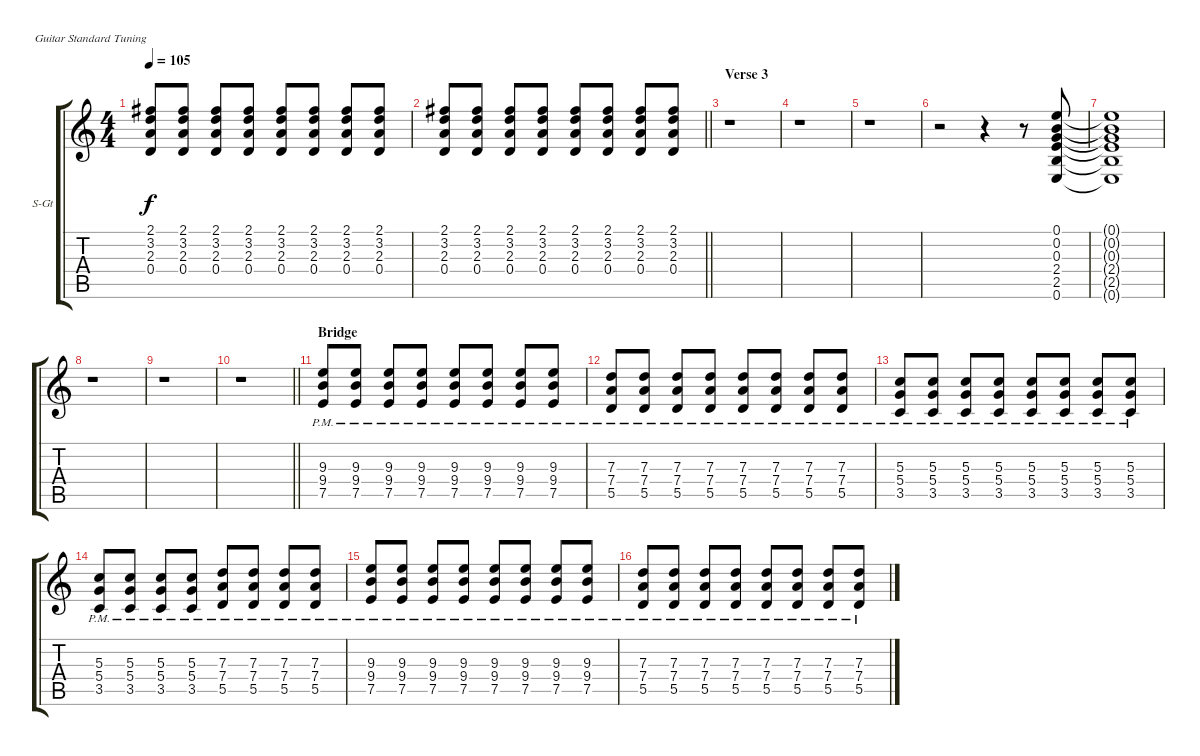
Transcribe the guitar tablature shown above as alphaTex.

\bracketExtendMode groupsimilarinstruments
\firstSystemTrackNameOrientation horizontal
\otherSystemsTrackNameOrientation horizontal
\track ("PM (Guitar)" "S-Gt") {instrument acousticguitarsteel}
\staff {score tabs}
\tuning (E4 B3 G3 D3 A2 E2)
\ts (4 4)
\tempo 105
\clef g2
\scale
0.333333
\ks c
(2.1 3.2 2.3 0.4).8{dy f} (2.1 3.2 2.3 0.4).8 (2.1 3.2 2.3 0.4).8 (2.1 3.2 2.3 0.4).8 (2.1 3.2 2.3 0.4).8 (2.1 3.2 2.3 0.4).8 (2.1 3.2 2.3 0.4).8 (2.1 3.2 2.3 0.4).8 |
\scale
0.333333
\barLineRight lightlight
(2.1 3.2 2.3 0.4).8 (2.1 3.2 2.3 0.4).8 (2.1 3.2 2.3 0.4).8 (2.1 3.2 2.3 0.4).8 (2.1 3.2 2.3 0.4).8 (2.1 3.2 2.3 0.4).8 (2.1 3.2 2.3 0.4).8 (2.1 3.2 2.3 0.4).8 |
\section ("" "Verse 3")
\scale
0.333333 r.1 |
\scale
0.333333 r.1 |
\scale
0.333333 r.1 |
\scale
0.333333 r.2 r.4 r.8 (0.1 0.2 0.3 2.4 2.5 0.6).8 |
\scale
0.333333 (0.1{t} 0.2{t} 0.3{t} 2.4{t} 2.5{t} 0.6{t}).1 |
\scale
0.333333 r.1 |
\scale
0.333333 r.1 |
\scale
0.333333
\barLineRight lightlight
r.1 |
\section ("" "Bridge")
\scale
0.333333 (9.3{pm} 9.4{pm} 7.5{pm}).8 (9.3{pm} 9.4{pm} 7.5{pm}).8 (9.3{pm} 9.4{pm} 7.5{pm}).8 (9.3{pm} 9.4{pm} 7.5{pm}).8 (9.3{pm} 9.4{pm} 7.5{pm}).8 (9.3{pm} 9.4{pm} 7.5{pm}).8 (9.3{pm} 9.4{pm} 7.5{pm}).8 (9.3{pm} 9.4{pm} 7.5{pm}).8 |
\scale
0.333333 (7.3{pm} 7.4{pm} 5.5{pm}).8 (7.3{pm} 7.4{pm} 5.5{pm}).8 (7.3{pm} 7.4{pm} 5.5{pm}).8 (7.3{pm} 7.4{pm} 5.5{pm}).8 (7.3{pm} 7.4{pm} 5.5{pm}).8 (7.3{pm} 7.4{pm} 5.5{pm}).8 (7.3{pm} 7.4{pm} 5.5{pm}).8 (7.3{pm} 7.4{pm} 5.5{pm}).8 |
\scale
0.333333 (5.3{pm} 5.4{pm} 3.5{pm}).8 (5.3{pm} 5.4{pm} 3.5{pm}).8 (5.3{pm} 5.4{pm} 3.5{pm}).8 (5.3{pm} 5.4{pm} 3.5{pm}).8 (5.3{pm} 5.4{pm} 3.5{pm}).8 (5.3{pm} 5.4{pm} 3.5{pm}).8 (5.3{pm} 5.4{pm} 3.5{pm}).8 (5.3{pm} 5.4{pm} 3.5{pm}).8 |
\scale
0.333333 (5.3{pm} 5.4{pm} 3.5{pm}).8 (5.3{pm} 5.4{pm} 3.5{pm}).8 (5.3{pm} 5.4{pm} 3.5{pm}).8 (5.3{pm} 5.4{pm} 3.5{pm}).8 (7.3{pm} 7.4{pm} 5.5{pm}).8 (7.3{pm} 7.4{pm} 5.5{pm}).8 (7.3{pm} 7.4{pm} 5.5{pm}).8 (7.3{pm} 7.4{pm} 5.5{pm}).8 |
\scale
0.333333 (9.3{pm} 9.4{pm} 7.5{pm}).8 (9.3{pm} 9.4{pm} 7.5{pm}).8 (9.3{pm} 9.4{pm} 7.5{pm}).8 (9.3{pm} 9.4{pm} 7.5{pm}).8 (9.3{pm} 9.4{pm} 7.5{pm}).8 (9.3{pm} 9.4{pm} 7.5{pm}).8 (9.3{pm} 9.4{pm} 7.5{pm}).8 (9.3{pm} 9.4{pm} 7.5{pm}).8 |
\scale
0.333333 (7.3{pm} 7.4{pm} 5.5{pm}).8 (7.3{pm} 7.4{pm} 5.5{pm}).8 (7.3{pm} 7.4{pm} 5.5{pm}).8 (7.3{pm} 7.4{pm} 5.5{pm}).8 (7.3{pm} 7.4{pm} 5.5{pm}).8 (7.3{pm} 7.4{pm} 5.5{pm}).8 (7.3{pm} 7.4{pm} 5.5{pm}).8 (7.3{pm} 7.4{pm} 5.5{pm}).8
